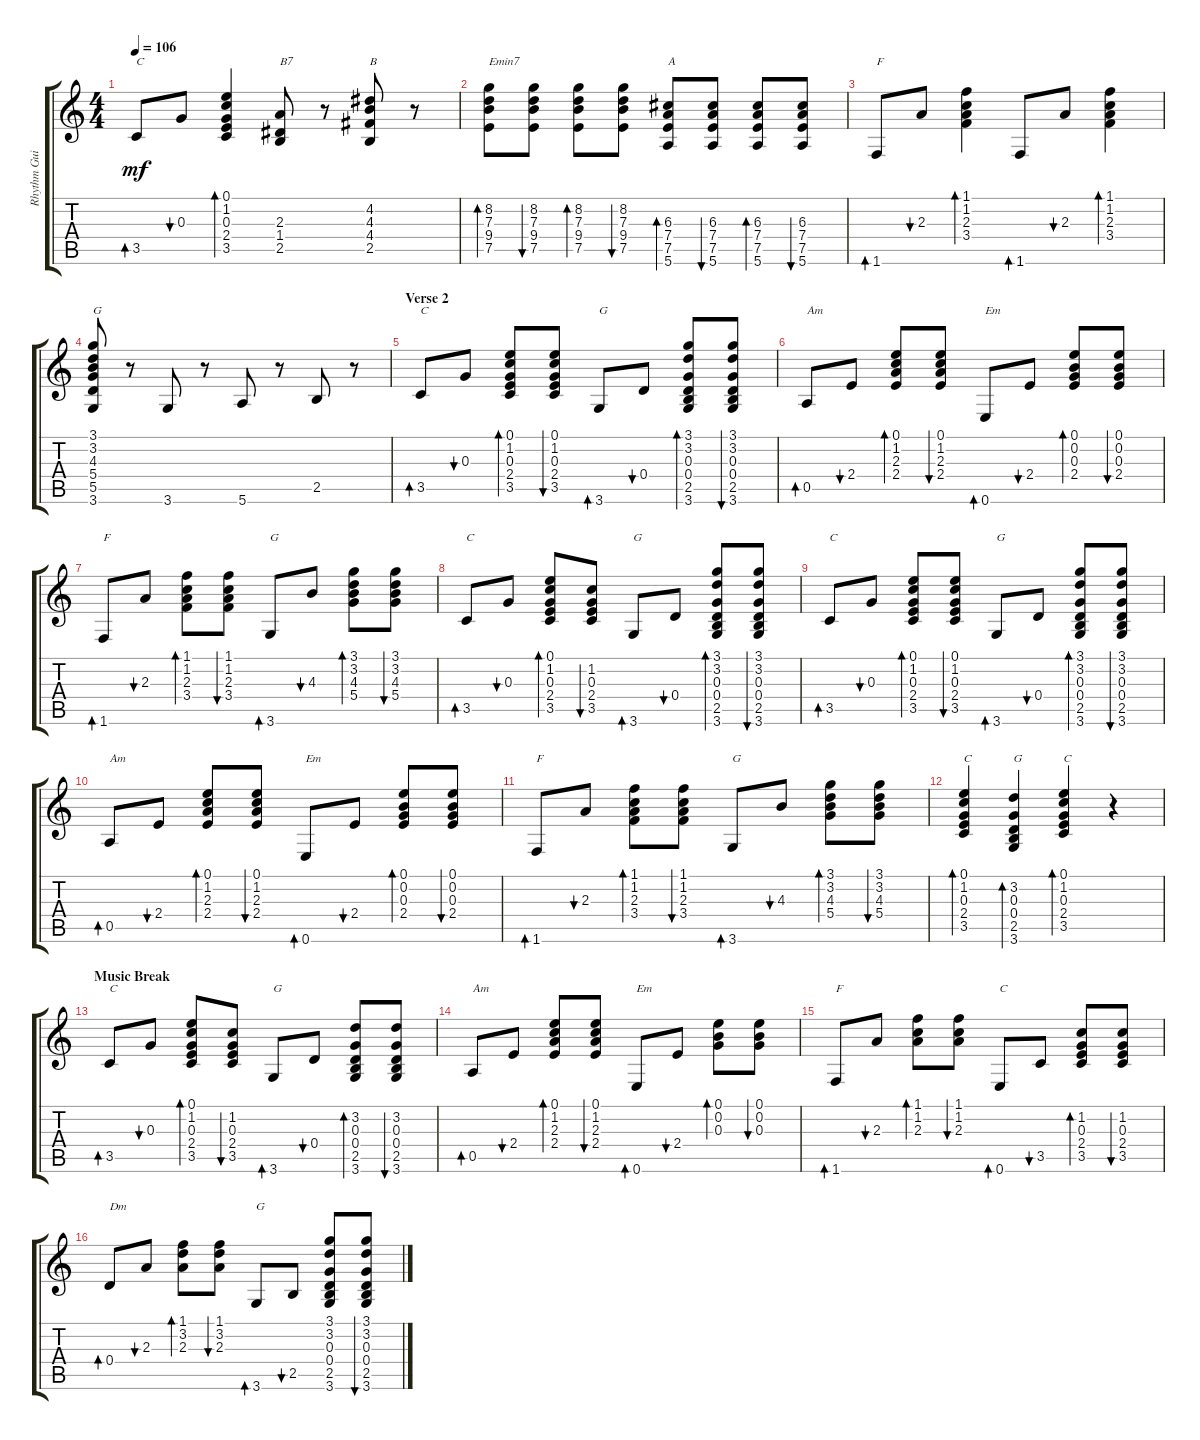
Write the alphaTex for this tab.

\track ("Rhythm Guitar" "Rhythm Gui") {instrument acousticguitarsteel}
\staff {score tabs}
\tuning (E4 B3 G3 D3 A2 E2) {hide}
\ts (4 4)
\tempo 106
\clef g2
\ks c
3.5.8{bd 30 txt "C" dy mf} 0.3.8{bu 30} (0.1 1.2 0.3 2.4 3.5).4{bd 30} (2.3 1.4 2.5).8{txt "B7"} r.8 (4.2 4.3 4.4 2.5).8{txt "B"} r.8 |
(8.2 7.3 9.4 7.5).8{bd 30 txt "Emin7"} (8.2 7.3 9.4 7.5).8{bu 30} (8.2 7.3 9.4 7.5).8{bd 30} (8.2 7.3 9.4 7.5).8{bu 30} (6.3 7.4 7.5 5.6).8{bd 30 txt "A"} (6.3 7.4 7.5 5.6).8{bu 30} (6.3 7.4 7.5 5.6).8{bd 30} (6.3 7.4 7.5 5.6).8{bu 30} |
1.6.8{bd 30 txt "F"} 2.3.8{bu 30} (1.1 1.2 2.3 3.4).4{bd 30} 1.6.8{bd 30} 2.3.8{bu 30} (1.1 1.2 2.3 3.4).4{bd 30} |
(3.1 3.2 4.3 5.4 5.5 3.6).8{txt "G"} r.8 3.6.8 r.8 5.6.8 r.8 2.5.8 r.8 |
\section ("" "Verse 2")
3.5.8{bd 30 txt "C"} 0.3.8{bu 30} (0.1 1.2 0.3 2.4 3.5).8{bd 30} (0.1 1.2 0.3 2.4 3.5).8{bu 30} 3.6.8{bd 30 txt "G"} 0.4.8{bu 30} (3.1 3.2 0.3 0.4 2.5 3.6).8{bd 30} (3.1 3.2 0.3 0.4 2.5 3.6).8{bu 30} |
0.5.8{bd 30 txt "Am"} 2.4.8{bu 30} (0.1 1.2 2.3 2.4).8{bd 30} (0.1 1.2 2.3 2.4).8{bu 30} 0.6.8{bd 30 txt "Em"} 2.4.8{bu 30} (0.1 0.2 0.3 2.4).8{bd 30} (0.1 0.2 0.3 2.4).8{bu 30} |
1.6.8{bd 30 txt "F"} 2.3.8{bu 30} (1.1 1.2 2.3 3.4).8{bd 30} (1.1 1.2 2.3 3.4).8{bu 30} 3.6.8{bd 30 txt "G"} 4.3.8{bu 30} (3.1 3.2 4.3 5.4).8{bd 30} (3.1 3.2 4.3 5.4).8{bu 30} |
3.5.8{bd 30 txt "C"} 0.3.8{bu 30} (0.1 1.2 0.3 2.4 3.5).8{bd 30} (1.2 0.3 2.4 3.5).8{bu 30} 3.6.8{bd 30 txt "G"} 0.4.8{bu 30} (3.1 3.2 0.3 0.4 2.5 3.6).8{bd 30} (3.1 3.2 0.3 0.4 2.5 3.6).8{bu 30} |
3.5.8{bd 30 txt "C"} 0.3.8{bu 30} (0.1 1.2 0.3 2.4 3.5).8{bd 30} (0.1 1.2 0.3 2.4 3.5).8{bu 30} 3.6.8{bd 30 txt "G"} 0.4.8{bu 30} (3.1 3.2 0.3 0.4 2.5 3.6).8{bd 30} (3.1 3.2 0.3 0.4 2.5 3.6).8{bu 30} |
0.5.8{bd 30 txt "Am"} 2.4.8{bu 30} (0.1 1.2 2.3 2.4).8{bd 30} (0.1 1.2 2.3 2.4).8{bu 30} 0.6.8{bd 30 txt "Em"} 2.4.8{bu 30} (0.1 0.2 0.3 2.4).8{bd 30} (0.1 0.2 0.3 2.4).8{bu 30} |
1.6.8{bd 30 txt "F"} 2.3.8{bu 30} (1.1 1.2 2.3 3.4).8{bd 30} (1.1 1.2 2.3 3.4).8{bu 30} 3.6.8{bd 30 txt "G"} 4.3.8{bu 30} (3.1 3.2 4.3 5.4).8{bd 30} (3.1 3.2 4.3 5.4).8{bu 30} |
(0.1 1.2 0.3 2.4 3.5).4{bd 30 txt "C"} (3.2 0.3 0.4 2.5 3.6).4{bd 30 txt "G"} (0.1 1.2 0.3 2.4 3.5).4{bd 30 txt "C"} r.4 |
\section ("" "Music Break")
3.5.8{bd 30 txt "C"} 0.3.8{bu 30} (0.1 1.2 0.3 2.4 3.5).8{bd 30} (1.2 0.3 2.4 3.5).8{bu 30} 3.6.8{bd 30 txt "G"} 0.4.8{bu 30} (3.2 0.3 0.4 2.5 3.6).8{bd 30} (3.2 0.3 0.4 2.5 3.6).8{bu 30} |
0.5.8{bd 30 txt "Am"} 2.4.8{bu 30} (0.1 1.2 2.3 2.4).8{bd 30} (0.1 1.2 2.3 2.4).8{bu 30} 0.6.8{bd 30 txt "Em"} 2.4.8{bu 30} (0.1 0.2 0.3).8{bd 30} (0.1 0.2 0.3).8{bu 30} |
1.6.8{bd 30 txt "F"} 2.3.8{bu 30} (1.1 1.2 2.3).8{bd 30} (1.1 1.2 2.3).8{bu 30} 0.6.8{bd 30 txt "C"} 3.5.8{bu 30} (1.2 0.3 2.4 3.5).8{bd 30} (1.2 0.3 2.4 3.5).8{bu 30} |
0.4.8{bd 30 txt "Dm"} 2.3.8{bu 30} (1.1 3.2 2.3).8{bd 30} (1.1 3.2 2.3).8{bu 30} 3.6.8{bd 30 txt "G"} 2.5.8{bu 30} (3.1 3.2 0.3 0.4 2.5 3.6).8 (3.1 3.2 0.3 0.4 2.5 3.6).8{bu 30}
